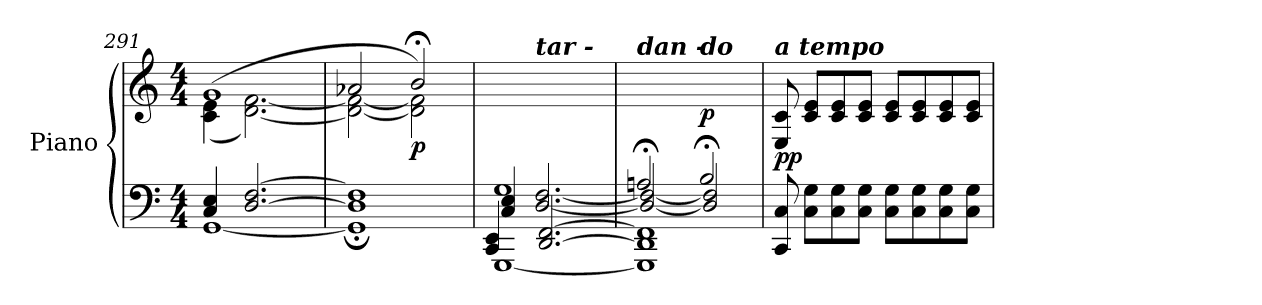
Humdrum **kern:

**kern	**kern	**dynam
*part1	*part1	*part1
*staff2	*staff1	*staff1/2
*I"Piano	*	*
*I'Pno	*	*
*clefF4	*clefG2	*
*k[]	*k[]	*
*M4/4	*M4/4	*
=291	=291	=291
*^	*^	*
4C/ 4E/	[1GG	(1g	(4c\ 4e\	.
[2.D/ [2.F/	.	.	[2.d\ [2.f\)	.
=292	=292	=292	=292	=292
1D] 1F]	1GG;]	2a-X/	2d\_ 2f\_	.
!	!	!	!	!LO:DY:b
.	.	2b;</)	2d\] 2f\]	p
!!LO:LB:g=z
=293	=293	=293	=293	=293
*^	*^	*	*	*
!	!	!	!	!LO:TX:a:Bi:t=ri -	!	!
!	!	!	!	!	!	!LO:DY:a=2
*	*	*	*	*v	*v	*
1G	4C/ 4E/	4CC/ 4EE/	[1GGG	4ryy	other-dynamics
!	!	!	!	!LO:TX:a:Bi:t=tar -	!
.	[2.D/ [2.F/	[2.DD/ [2.FF/	.	2.ryy	.
=294	=294	=294	=294	=294	=294
!	!	!	!	!LO:TX:a:Bi:t=dan -	!
2An/	2D/_ 2F/_	1DD] 1FF]	1GGG;]	2ryy	.
!	!	!	!	!LO:TX:a:Bi:t=do	!
!	!	!	!	!	!LO:DY:b
2B;</	2D/] 2F/]	.	.	2ryy	p
*	*v	*v	*v	*	*
=295	=295	=295	=295
!	!	!LO:TX:a:Bi:t=a tempo	!
!	!	!	!LO:DY:b
*v	*v	*	*
8CC/ 8C/	8E/ 8c/	pp
8C\ 8G\L	8c/ 8e/L	.
8C\ 8G\	8c/ 8e/	.
8C\ 8G\J	8c/ 8e/J	.
8C\ 8G\L	8c/ 8e/L	.
8C\ 8G\	8c/ 8e/	.
8C\ 8G\	8c/ 8e/	.
8C\ 8G\J	8c/ 8e/J	.
=	=	=
*-	*-	*-
